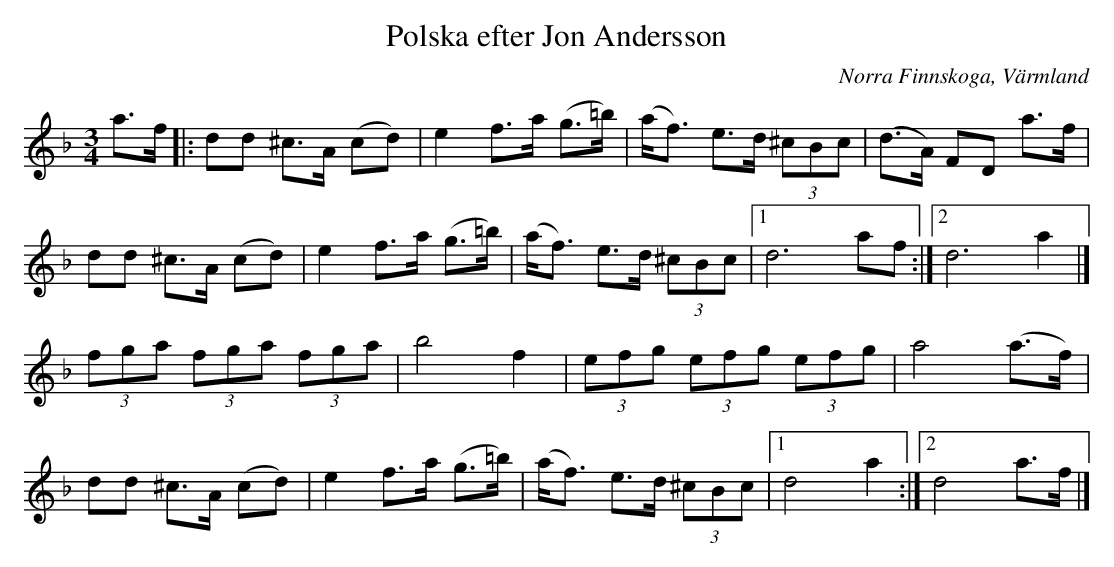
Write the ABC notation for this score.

X:1
T:Polska efter Jon Andersson
O:Norra Finnskoga, Värmland
M:3/4
L:1/8
K:Dm
a3/2f/2|:dd ^c3/2A/2 (cd)|e2 f3/2a/2 (g3/2=b/2)| (a/2f3/2) e3/2d/2 (3^cBc|(d3/2A/2) FD a3/2f/2|
dd ^c3/2A/2 (cd)|e2 f3/2a/2 (g3/2=b/2)| (a/2f3/2) e3/2d/2 (3^cBc|1 d6  af:|2 d6  a2|]
(3fga (3fga (3fga|b4 f2|(3efg (3efg (3efg|a4 (a3/2f/2)|
dd ^c3/2A/2 (cd)|e2 f3/2a/2 (g3/2=b/2)| (a/2f3/2) e3/2d/2 (3^cBc|1 d4  a2:|2 d4  a3/2f/2|]
